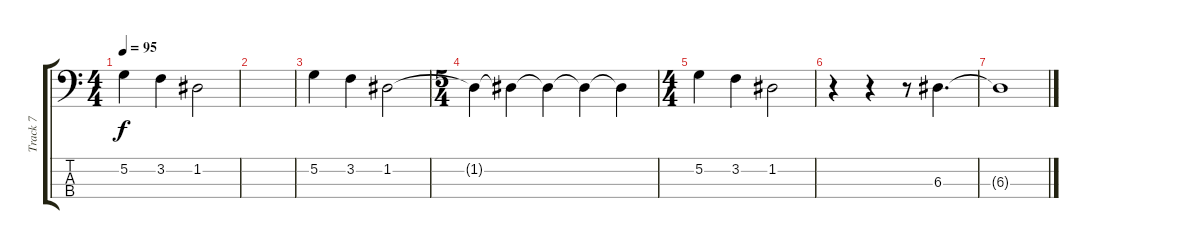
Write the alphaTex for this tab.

\track ("Track 7" "Track 7") {instrument electricbassfinger}
\staff {score tabs}
\tuning (G2 D2 A1 E1) {hide}
\ts (4 4)
\tempo 95
\clef f4
\ks c
5.2.4{dy f} 3.2.4 1.2.2 |
|
5.2.4 3.2.4 1.2.2 |
\ts (5 4)
1.2{t}.4 1.2{t}.4 1.2{t}.4 1.2{t}.4 1.2{t}.4 |
\ts (4 4)
5.2.4 3.2.4 1.2.2 |
r.4 r.4 r.8 6.3.4{d} |
6.3{t}.1
